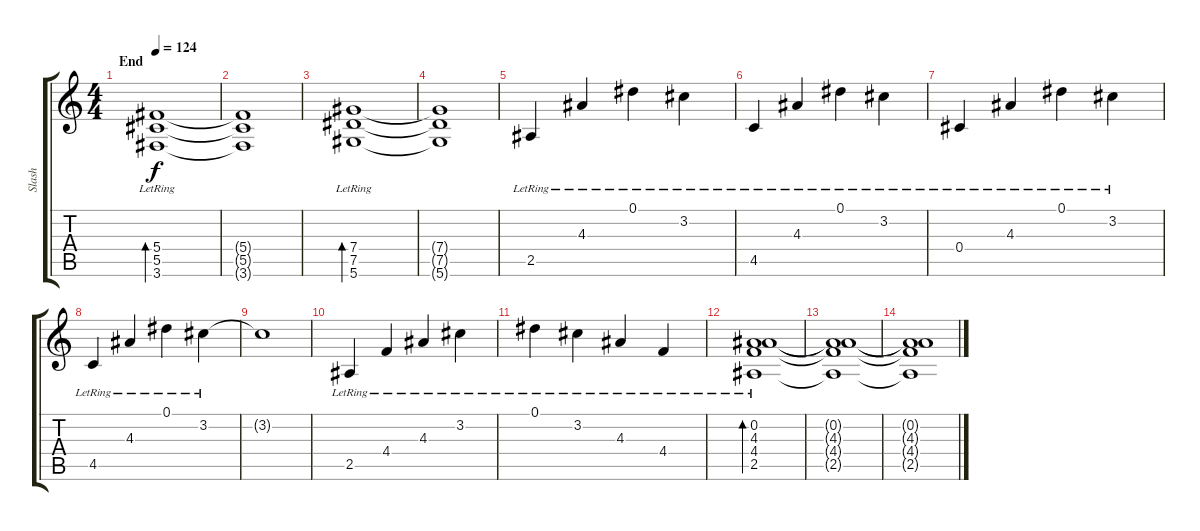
\track ("Slash" "Slash") {instrument distortionguitar}
\staff {score tabs}
\tuning (Eb4 Bb3 Gb3 Db3 Ab2 Eb2) {hide}
\ts (4 4)
\section ("" "End")
\tempo 124
\clef g2
\ks c
(5.4{lr} 5.5{lr} 3.6{lr}).1{bd 480 dy f} |
(5.4{t} 5.5{t} 3.6{t}).1 |
(7.4{lr} 7.5{lr} 5.6{lr}).1{bd 480} |
(7.4{t} 7.5{t} 5.6{t}).1 |
2.5{lr}.4 4.3{lr}.4 0.1{lr}.4 3.2{lr}.4 |
4.5{lr}.4 4.3{lr}.4 0.1{lr}.4 3.2{lr}.4 |
0.4{lr}.4 4.3{lr}.4 0.1{lr}.4 3.2{lr}.4 |
4.5{lr}.4 4.3{lr}.4 0.1{lr}.4 3.2{lr}.4 |
3.2{t}.1 |
2.5{lr}.4 4.4{lr}.4 4.3{lr}.4 3.2{lr}.4 |
0.1{lr}.4 3.2{lr}.4 4.3{lr}.4 4.4{lr}.4 |
(0.2{lr} 4.3{lr} 4.4{lr} 2.5{lr}).1{bd 240} |
(0.2{t} 4.3{t} 4.4{t} 2.5{t}).1 |
(0.2{t} 4.3{t} 4.4{t} 2.5{t}).1
